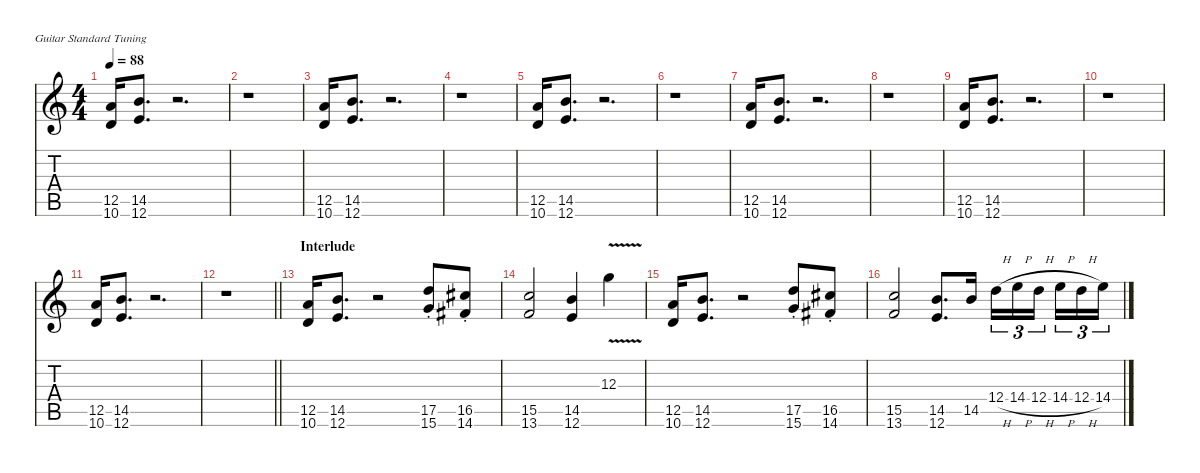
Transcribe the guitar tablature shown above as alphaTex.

\defaultSystemsLayout 4
\hideDynamics
\bracketExtendMode nobrackets
\singleTrackTrackNamePolicy hidden
\multiTrackTrackNamePolicy hidden
\firstSystemTrackNameMode fullname
\firstSystemTrackNameOrientation horizontal
\otherSystemsTrackNameOrientation horizontal
\track ("Guitar Left" "dist.guit.") {instrument distortionguitar}
\staff {score tabs}
\tuning (E4 B3 G3 D3 A2 E2)
\ts (4 4)
\tempo 88
\clef g2
\ks c
(12.5 10.6).16{dy f beam Up} (14.5 12.6).8{d beam Up} r.2{d beam Up} |
r.1{beam Down} |
(12.5 10.6).16{beam Up} (14.5 12.6).8{d beam Up} r.2{d beam Up} |
r.1{beam Down} |
(12.5 10.6).16{beam Up} (14.5 12.6).8{d beam Up} r.2{d beam Up} |
r.1{beam Down} |
(12.5 10.6).16{beam Up} (14.5 12.6).8{d beam Up} r.2{d beam Up} |
r.1{beam Down} |
(12.5 10.6).16{beam Up} (14.5 12.6).8{d beam Up} r.2{d beam Up} |
r.1{beam Down} |
(12.5 10.6).16{beam Up} (14.5 12.6).8{d beam Up} r.2{d beam Up} |
\barLineRight lightlight
r.1{beam Down} |
\section ("" "Interlude")
(12.5 10.6).16{beam Up} (14.5 12.6).8{d beam Up} r.2{beam Up} (17.5{st} 15.6{st}).8{beam Up} (16.5{st acc #} 14.6{st acc #}).8{beam Up} |
(15.5 13.6).2{beam Up} (14.5 12.6).4{beam Up} 12.3{v}.4{beam Down} |
(12.5 10.6).16{beam Up} (14.5 12.6).8{d beam Up} r.2{beam Up} (17.5{st} 15.6{st}).8{beam Up} (16.5{st acc #} 14.6{st acc #}).8{beam Up} |
(15.5 13.6).2{beam Up} (14.5 12.6).8{d beam Up} 14.5.16{beam Up} 12.4{h}.16{tu (3 2) beam Down} 14.4{h}.16{tu (3 2) beam Down} 12.4{h}.16{tu (3 2) beam Down} 14.4{h}.16{tu (3 2) beam Down} 12.4{h}.16{tu (3 2) beam Down} 14.4.16{tu (3 2) beam Down}
